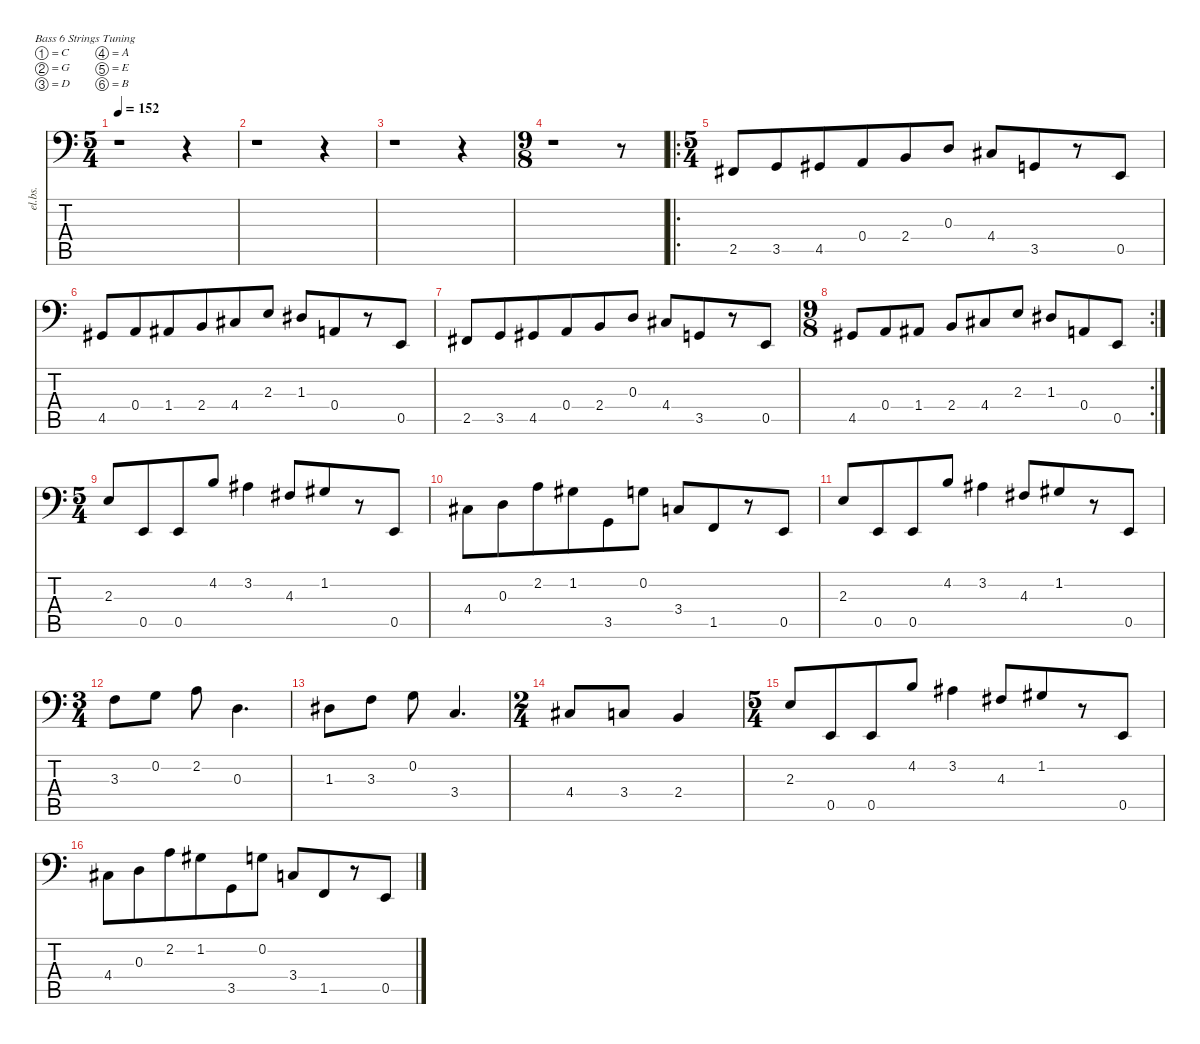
\defaultSystemsLayout 4
\hideDynamics
\bracketExtendMode nobrackets
\otherSystemsTrackNameOrientation horizontal
\track ("John Myung (Bass)" "el.bs.") {instrument electricbassfinger}
\staff {score tabs}
\tuning (C3 G2 D2 A1 E1 B0)
\ts (5 4)
\beaming (8 6 4)
\tempo 152
\clef f4
\ks c
r.1{dy f instrument electricbassfinger beam Down} r.4{beam Down} |
r.1{beam Down} r.4{beam Down} |
r.1{beam Down} r.4{beam Down} |
\ts (9 8)
\beaming (8 3 3 3)
r.1{beam Down} r.8{beam Down} |
\ro
\ts (5 4)
\beaming (8 6 4)
2.5{acc #}.8{beam Up} 3.5.8{beam Up} 4.5{acc #}.8{beam Up} 0.4.8{beam Up} 2.4.8{beam Up} 0.3.8{beam Up} 4.4{acc #}.8{beam Up} 3.5.8{beam Up} r.8{beam Up} 0.5.8{beam Up} |
4.5{acc #}.8{beam Up} 0.4.8{beam Up} 1.4{acc #}.8{beam Up} 2.4.8{beam Up} 4.4{acc #}.8{beam Up} 2.3.8{beam Up} 1.3{acc #}.8{beam Up} 0.4.8{beam Up} r.8{beam Up} 0.5.8{beam Up} |
2.5{acc #}.8{beam Up} 3.5.8{beam Up} 4.5{acc #}.8{beam Up} 0.4.8{beam Up} 2.4.8{beam Up} 0.3.8{beam Up} 4.4{acc #}.8{beam Up} 3.5.8{beam Up} r.8{beam Up} 0.5.8{beam Up} |
\rc 2
\ts (9 8)
\beaming (8 3 3 3)
4.5{acc #}.8{beam Up} 0.4.8{beam Up} 1.4{acc #}.8{beam Up} 2.4.8{beam Up} 4.4{acc #}.8{beam Up} 2.3.8{beam Up} 1.3{acc #}.8{beam Up} 0.4.8{beam Up} 0.5.8{beam Up} |
\ts (5 4)
\beaming (8 6 4)
2.3.8{beam Up} 0.5.8{beam Up} 0.5.8{beam Up} 4.2.8{beam Up} 3.2{acc #}.4{beam Down} 4.3{acc #}.8{beam Up} 1.2{acc #}.8{beam Up} r.8{beam Up} 0.5.8{beam Up} |
4.4{acc #}.8{beam Down} 0.3.8{beam Down} 2.2.8{beam Down} 1.2{acc #}.8{beam Down} 3.5.8{beam Down} 0.2.8{beam Down} 3.4.8{beam Up} 1.5.8{beam Up} r.8{beam Up} 0.5.8{beam Up} |
2.3.8{beam Up} 0.5.8{beam Up} 0.5.8{beam Up} 4.2.8{beam Up} 3.2{acc #}.4{beam Down} 4.3{acc #}.8{beam Up} 1.2{acc #}.8{beam Up} r.8{beam Up} 0.5.8{beam Up} |
\ts (3 4)
\beaming (8 2 2 2)
3.3.8{beam Down} 0.2.8{beam Down} 2.2.8{beam Down} 0.3.4{d beam Down} |
1.3{acc #}.8{beam Down} 3.3.8{beam Down} 0.2.8{beam Down} 3.4.4{d beam Up} |
\ts (2 4)
\beaming (8 2 2)
4.4{acc #}.8{beam Up} 3.4.8{beam Up} 2.4.4{beam Up} |
\ts (5 4)
\beaming (8 6 4)
2.3.8{beam Up} 0.5.8{beam Up} 0.5.8{beam Up} 4.2.8{beam Up} 3.2{acc #}.4{beam Down} 4.3{acc #}.8{beam Up} 1.2{acc #}.8{beam Up} r.8{beam Up} 0.5.8{beam Up} |
4.4{acc #}.8{beam Down} 0.3.8{beam Down} 2.2.8{beam Down} 1.2{acc #}.8{beam Down} 3.5.8{beam Down} 0.2.8{beam Down} 3.4.8{beam Up} 1.5.8{beam Up} r.8{beam Up} 0.5.8{beam Up}
